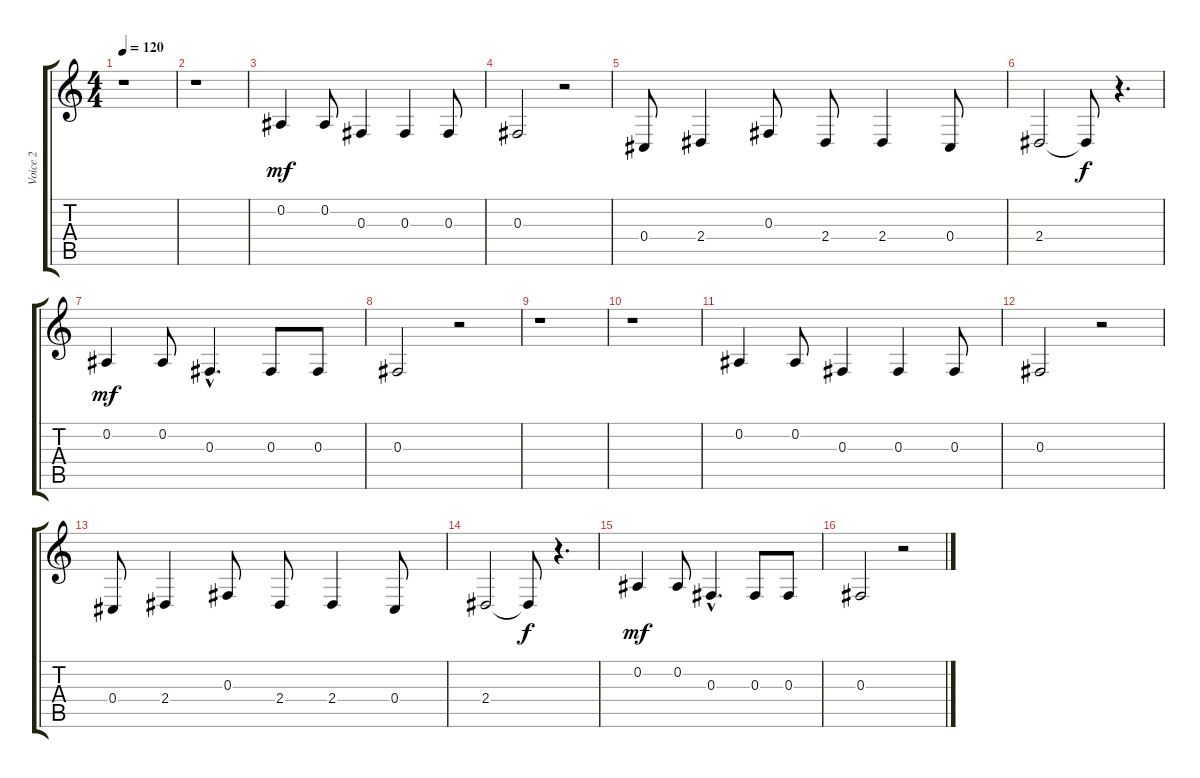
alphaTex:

\track ("Voice 2" "Voice 2") {instrument tenorsax}
\staff {score tabs}
\tuning (Eb4 Bb3 Gb3 Db3 Ab2 Eb2) {hide}
\ts (4 4)
\tempo 120
\clef g2
\ks c
r.1{dy f} |
r.1 |
0.2.4{dy mf} 0.2.8 0.3.4 0.3.4 0.3.8 |
0.3.2 r.2 |
0.4.8 2.4.4 0.3.8 2.4.8 2.4.4 0.4.8 |
2.4.2 2.4{t}.8{dy f} r.4{d} |
0.2.4{dy mf} 0.2.8 0.3{hac}.4{d} 0.3.8 0.3.8 |
0.3.2 r.2 |
r.1 |
r.1 |
0.2.4 0.2.8 0.3.4 0.3.4 0.3.8 |
0.3.2 r.2 |
0.4.8 2.4.4 0.3.8 2.4.8 2.4.4 0.4.8 |
2.4.2 2.4{t}.8{dy f} r.4{d} |
0.2.4{dy mf} 0.2.8 0.3{hac}.4{d} 0.3.8 0.3.8 |
0.3.2 r.2
